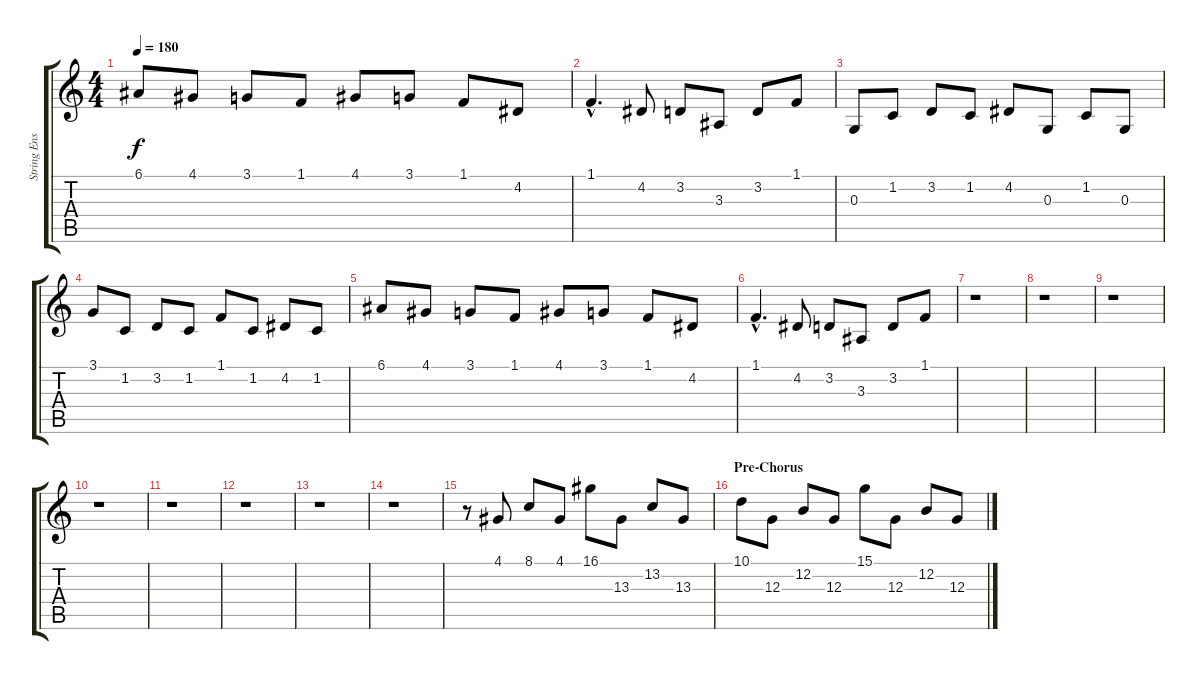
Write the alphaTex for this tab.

\track ("String Ensemble 1" "String Ens") {instrument stringensemble1}
\staff {score tabs}
\tuning (E4 B3 G3 D3 A2 E2) {hide}
\ts (4 4)
\tempo 180
\clef g2
\ks c
6.1.8{dy f} 4.1.8 3.1.8 1.1.8 4.1.8 3.1.8 1.1.8 4.2.8 |
1.1{hac}.4{d} 4.2.8 3.2.8 3.3.8 3.2.8 1.1.8 |
0.3.8 1.2.8 3.2.8 1.2.8 4.2.8 0.3.8 1.2.8 0.3.8 |
3.1.8 1.2.8 3.2.8 1.2.8 1.1.8 1.2.8 4.2.8 1.2.8 |
6.1.8 4.1.8 3.1.8 1.1.8 4.1.8 3.1.8 1.1.8 4.2.8 |
1.1{hac}.4{d} 4.2.8 3.2.8 3.3.8 3.2.8 1.1.8 |
r.1 |
r.1 |
r.1 |
r.1 |
r.1 |
r.1 |
r.1 |
r.1 |
r.8 4.1.8{volume 14} 8.1.8 4.1.8 16.1.8 13.3.8 13.2.8 13.3.8 |
\section ("" "Pre-Chorus")
10.1.8 12.3.8 12.2.8 12.3.8 15.1.8 12.3.8 12.2.8 12.3.8
